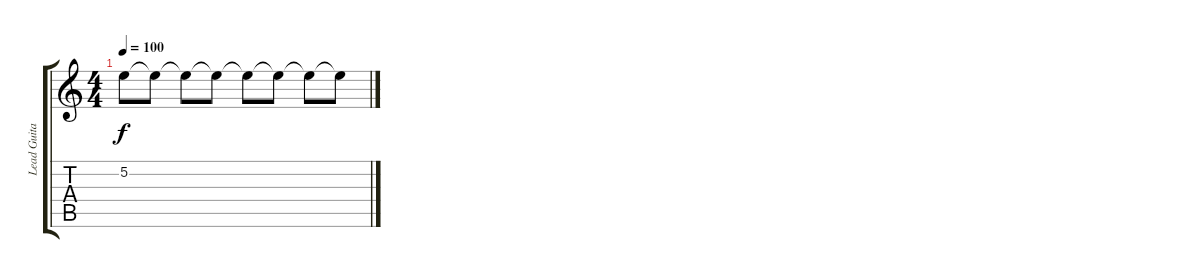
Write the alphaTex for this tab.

\track ("Lead Guitar" "Lead Guita") {instrument distortionguitar}
\staff {score tabs}
\tuning (E4 B3 G3 D3 A2 E2) {hide}
\ts (4 4)
\tempo 100
\clef g2
\ks c
5.2{t}.8{dy f} 5.2{t}.8 5.2{t}.8 5.2{t}.8 5.2{t}.8 5.2{t}.8 5.2{t}.8 5.2{t}.8
